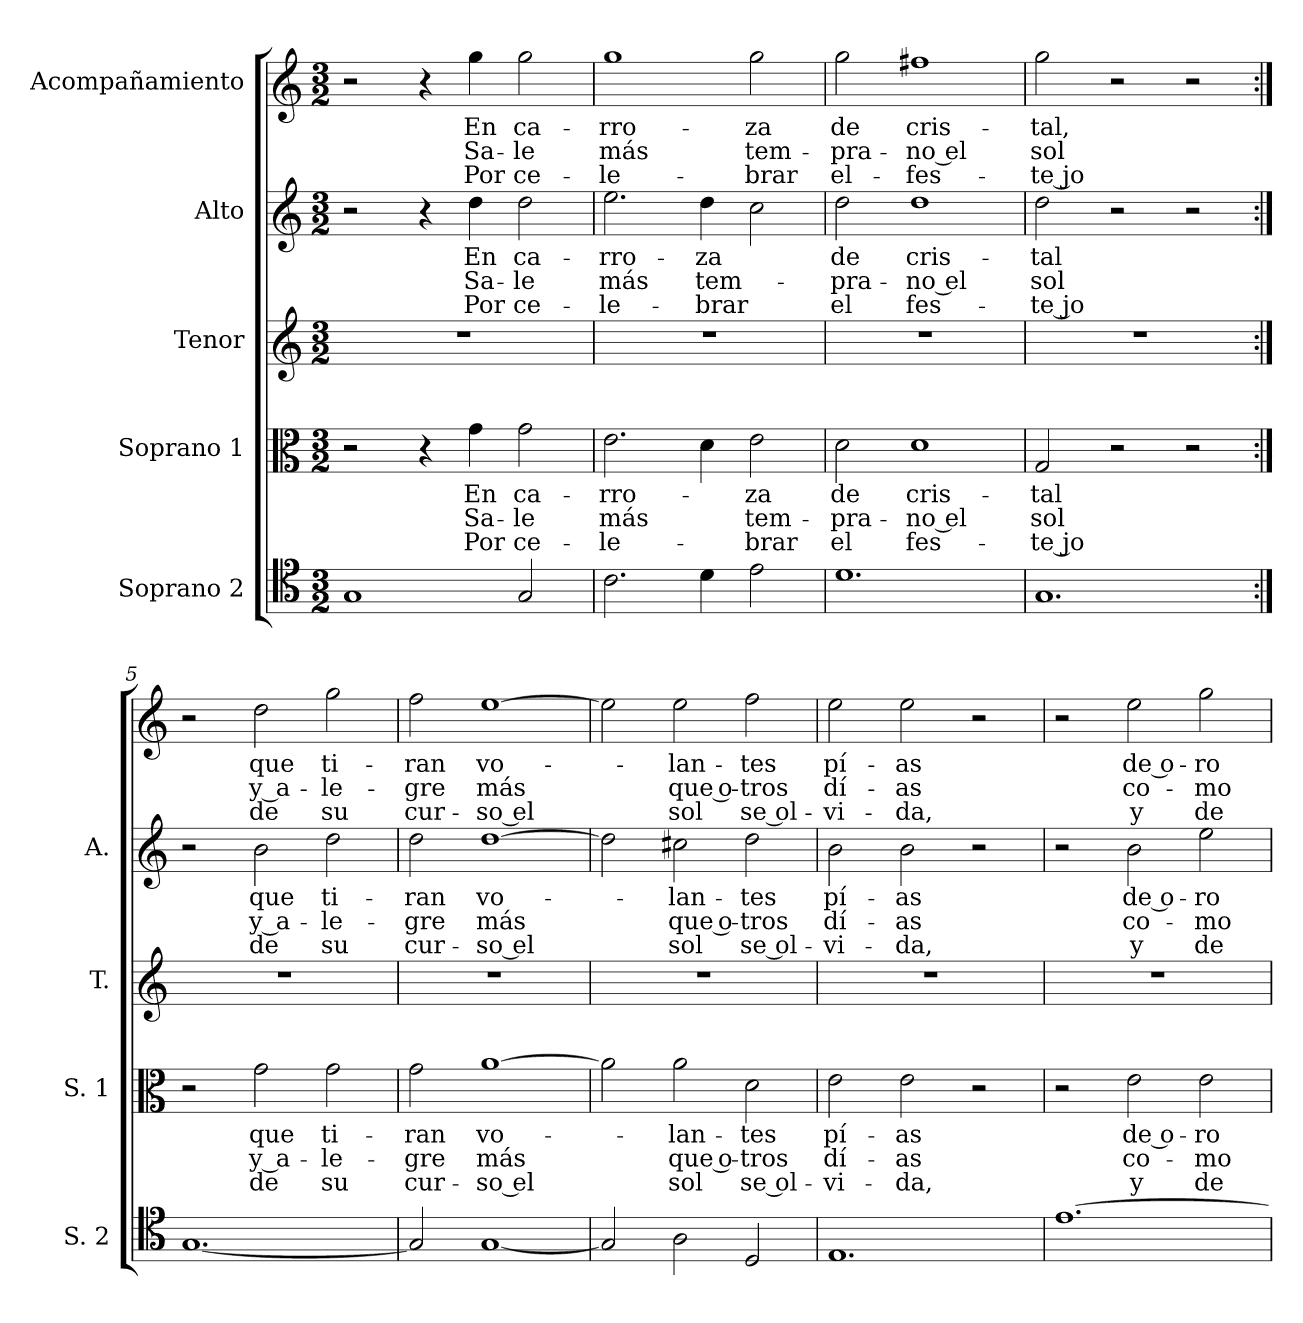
**kern	**kern	**text	**text	**text	**kern	**kern	**text	**text	**text	**kern	**text	**text	**text	**dynam
*part5	*part4	*part4	*part4	*part4	*part3	*part2	*part2	*part2	*part2	*part1	*part1	*part1	*part1	*part1
*staff5	*staff4	*staff4	*staff4	*staff4	*staff3	*staff2	*staff2	*staff2	*staff2	*staff1	*staff1	*staff1	*staff1	*staff1
*I"Soprano 2	*I"Soprano 1	*	*	*	*I"Tenor	*I"Alto	*	*	*	*I"Acompañamiento	*	*	*	*
*I'S. 2	*I'S. 1	*	*	*	*I'T.	*I'A.	*	*	*	*	*	*	*	*
*clefC4	*clefC3	*	*	*	*clefG2	*clefG2	*	*	*	*clefG2	*	*	*	*
*M3/2	*M3/2	*	*	*	*M3/2	*M3/2	*	*	*	*M3/2	*	*	*	*
=1	=1	=1	=1	=1	=1	=1	=1	=1	=1	=1	=1	=1	=1	=1
1G	2r	.	.	.	1.r	2r	.	.	.	2r	.	.	.	♩ = 180
.	4r	.	.	.	.	4r	.	.	.	4r	.	.	.	.
.	4g	En	Sa-	Por	.	4dd	En	Sa-	Por	4gg	En	Sa-	Por	.
2G	2g	ca-	-le	ce-	.	2dd	ca-	-le	ce-	2gg	ca-	-le	ce-	.
=2	=2	=2	=2	=2	=2	=2	=2	=2	=2	=2	=2	=2	=2	=2
2.c	2.e	-rro-	más	-le-	1.r	2.ee	-rro-	más	-le-	1gg	-rro-	más	-le-	.
4d	4d	.	.	.	.	4dd	-za	tem-	-brar	.	.	.	.	.
2e	2e	-za	tem-	-brar	.	2cc	.	.	.	2gg	-za	tem-	-brar	.
=3	=3	=3	=3	=3	=3	=3	=3	=3	=3	=3	=3	=3	=3	=3
1.d	2d	de	-pra-	el	1.r	2dd	de	-pra-	el	2gg	de	-pra-	el-	.
.	1d	cris-	-no el	fes-	.	1dd	cris-	-no el	fes-	1ff#X	cris-	-no el	-fes-	.
=4	=4	=4	=4	=4	=4	=4	=4	=4	=4	=4	=4	=4	=4	=4
1.G	2G	-tal	sol	-te jo	1.r	2dd	-tal	sol	-te jo	2gg	-tal,	sol	-te jo	.
.	2r	.	.	.	.	2r	.	.	.	2r	.	.	.	.
.	2r	.	.	.	.	2r	.	.	.	2r	.	.	.	.
=5:|!	=5:|!	=5:|!	=5:|!	=5:|!	=5:|!	=5:|!	=5:|!	=5:|!	=5:|!	=5:|!	=5:|!	=5:|!	=5:|!	=5:|!
[1.G	2r	.	.	.	1.r	2r	.	.	.	2r	.	.	.	.
.	2g	que	y a-	de	.	2b	que	y a-	de	2dd	que	y a-	de	.
.	2g	ti-	-le-	su	.	2dd	ti-	-le-	su	2gg	ti-	-le-	su	.
=6	=6	=6	=6	=6	=6	=6	=6	=6	=6	=6	=6	=6	=6	=6
2G]	2g	-ran	-gre	cur-	1.r	2dd	-ran	-gre	cur-	2ff	-ran	-gre	cur-	.
[1G	[1a	vo-	más	-so el	.	[1dd	vo-	más	-so el	[1ee	vo-	más	-so el	.
!!LO:PB:g=z
=7	=7	=7	=7	=7	=7	=7	=7	=7	=7	=7	=7	=7	=7	=7
2G]	2a]	.	.	.	1.r	2dd]	.	.	.	2ee]	.	.	.	.
2A	2a	-lan-	que o-	sol	.	2cc#X	-lan-	que o-	sol	2ee	-lan-	que o-	sol	.
2D	2d	-tes	-tros	se ol-	.	2dd	-tes	-tros	se ol-	2ff	-tes	-tros	se ol-	.
=8	=8	=8	=8	=8	=8	=8	=8	=8	=8	=8	=8	=8	=8	=8
1.E	2e	pí-	dí-	-vi-	1.r	2b	pí-	dí-	-vi-	2ee	pí-	dí-	-vi-	.
.	2e	-as	-as	-da,	.	2b	-as	-as	-da,	2ee	-as	-as	-da,	.
.	2r	.	.	.	.	2r	.	.	.	2r	.	.	.	.
=9	=9	=9	=9	=9	=9	=9	=9	=9	=9	=9	=9	=9	=9	=9
[1.e	2r	.	.	.	1.r	2r	.	.	.	2r	.	.	.	.
.	2e	de o-	co-	y	.	2b	de o-	co-	y	2ee	de o-	co-	y	.
.	2e	-ro	-mo	de-	.	2ee	-ro	-mo	de-	2gg	-ro	-mo	de-	.
=	=	=	=	=	=	=	=	=	=	=	=	=	=	=
*-	*-	*-	*-	*-	*-	*-	*-	*-	*-	*-	*-	*-	*-	*-
